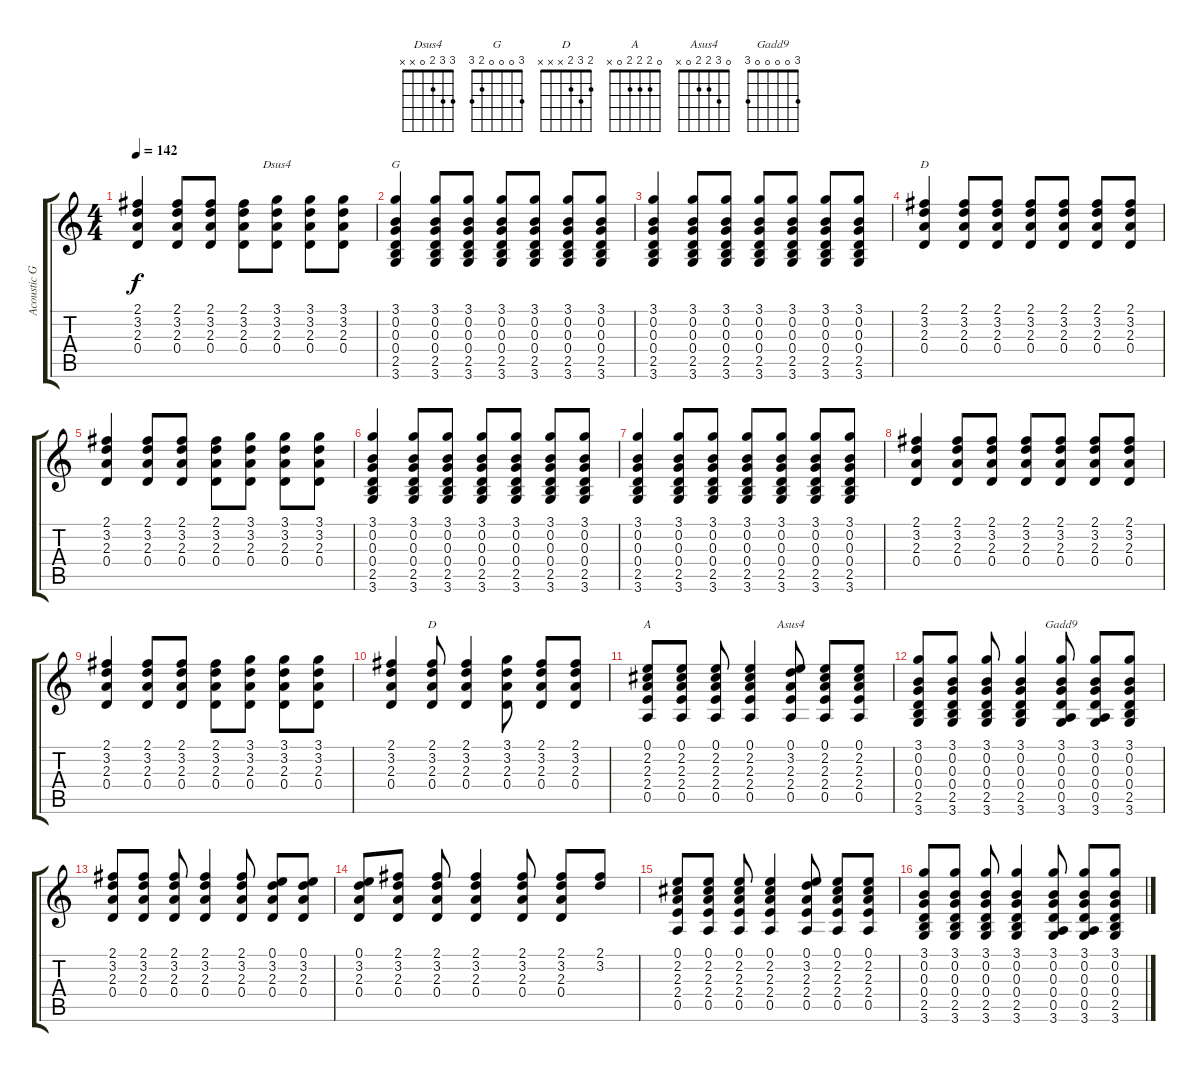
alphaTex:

\track ("Acoustic Guitar" "Acoustic G") {instrument acousticguitarsteel}
\staff {score tabs}
\tuning (E4 B3 G3 D3 A2 E2) {hide}
\chord ("Dsus4" 3 3 2 0 x x)
\chord ("G" 3 0 0 0 2 3)
\chord ("D" 2 3 2 0 x x)
\chord ("D" 2 3 2 x x x)
\chord ("A" 0 2 2 2 0 x)
\chord ("Asus4" 0 3 2 2 0 x)
\chord ("Gadd9" 3 0 0 0 0 3)
\ts (4 4)
\tempo 142
\clef g2
\ks c
(2.1 3.2 2.3 0.4).4{dy f} (2.1 3.2 2.3 0.4).8 (2.1 3.2 2.3 0.4).8 (2.1 3.2 2.3 0.4).8 (3.1 3.2 2.3 0.4).8{ch "Dsus4"} (3.1 3.2 2.3 0.4).8 (3.1 3.2 2.3 0.4).8 |
(3.1 0.2 0.3 0.4 2.5 3.6).4{ch "G"} (3.1 0.2 0.3 0.4 2.5 3.6).8 (3.1 0.2 0.3 0.4 2.5 3.6).8 (3.1 0.2 0.3 0.4 2.5 3.6).8 (3.1 0.2 0.3 0.4 2.5 3.6).8 (3.1 0.2 0.3 0.4 2.5 3.6).8 (3.1 0.2 0.3 0.4 2.5 3.6).8 |
(3.1 0.2 0.3 0.4 2.5 3.6).4 (3.1 0.2 0.3 0.4 2.5 3.6).8 (3.1 0.2 0.3 0.4 2.5 3.6).8 (3.1 0.2 0.3 0.4 2.5 3.6).8 (3.1 0.2 0.3 0.4 2.5 3.6).8 (3.1 0.2 0.3 0.4 2.5 3.6).8 (3.1 0.2 0.3 0.4 2.5 3.6).8 |
(2.1 3.2 2.3 0.4).4{ch "D"} (2.1 3.2 2.3 0.4).8 (2.1 3.2 2.3 0.4).8 (2.1 3.2 2.3 0.4).8 (2.1 3.2 2.3 0.4).8 (2.1 3.2 2.3 0.4).8 (2.1 3.2 2.3 0.4).8 |
(2.1 3.2 2.3 0.4).4 (2.1 3.2 2.3 0.4).8 (2.1 3.2 2.3 0.4).8 (2.1 3.2 2.3 0.4).8 (3.1 3.2 2.3 0.4).8 (3.1 3.2 2.3 0.4).8 (3.1 3.2 2.3 0.4).8 |
(3.1 0.2 0.3 0.4 2.5 3.6).4 (3.1 0.2 0.3 0.4 2.5 3.6).8 (3.1 0.2 0.3 0.4 2.5 3.6).8 (3.1 0.2 0.3 0.4 2.5 3.6).8 (3.1 0.2 0.3 0.4 2.5 3.6).8 (3.1 0.2 0.3 0.4 2.5 3.6).8 (3.1 0.2 0.3 0.4 2.5 3.6).8 |
(3.1 0.2 0.3 0.4 2.5 3.6).4 (3.1 0.2 0.3 0.4 2.5 3.6).8 (3.1 0.2 0.3 0.4 2.5 3.6).8 (3.1 0.2 0.3 0.4 2.5 3.6).8 (3.1 0.2 0.3 0.4 2.5 3.6).8 (3.1 0.2 0.3 0.4 2.5 3.6).8 (3.1 0.2 0.3 0.4 2.5 3.6).8 |
(2.1 3.2 2.3 0.4).4 (2.1 3.2 2.3 0.4).8 (2.1 3.2 2.3 0.4).8 (2.1 3.2 2.3 0.4).8 (2.1 3.2 2.3 0.4).8 (2.1 3.2 2.3 0.4).8 (2.1 3.2 2.3 0.4).8 |
(2.1 3.2 2.3 0.4).4 (2.1 3.2 2.3 0.4).8 (2.1 3.2 2.3 0.4).8 (2.1 3.2 2.3 0.4).8 (3.1 3.2 2.3 0.4).8 (3.1 3.2 2.3 0.4).8 (3.1 3.2 2.3 0.4).8 |
(2.1 3.2 2.3 0.4).4 (2.1 3.2 2.3 0.4).8{ch "D"} (2.1 3.2 2.3 0.4).4 (3.1 3.2 2.3 0.4).8 (2.1 3.2 2.3 0.4).8 (2.1 3.2 2.3 0.4).8 |
(0.1 2.2 2.3 2.4 0.5).8{ch "A"} (0.1 2.2 2.3 2.4 0.5).8 (0.1 2.2 2.3 2.4 0.5).8 (0.1 2.2 2.3 2.4 0.5).4 (0.1 3.2 2.3 2.4 0.5).8{ch "Asus4"} (0.1 2.2 2.3 2.4 0.5).8 (0.1 2.2 2.3 2.4 0.5).8 |
(3.1 0.2 0.3 0.4 2.5 3.6).8 (3.1 0.2 0.3 0.4 2.5 3.6).8 (3.1 0.2 0.3 0.4 2.5 3.6).8 (3.1 0.2 0.3 0.4 2.5 3.6).4 (3.1 0.2 0.3 0.4 0.5 3.6).8{ch "Gadd9"} (3.1 0.2 0.3 0.4 0.5 3.6).8 (3.1 0.2 0.3 0.4 2.5 3.6).8 |
(2.1 3.2 2.3 0.4).8 (2.1 3.2 2.3 0.4).8 (2.1 3.2 2.3 0.4).8 (2.1 3.2 2.3 0.4).4 (2.1 3.2 2.3 0.4).8 (0.1 3.2 2.3 0.4).8 (0.1 3.2 2.3 0.4).8 |
(0.1 3.2 2.3 0.4).8 (2.1 3.2 2.3 0.4).8 (2.1 3.2 2.3 0.4).8 (2.1 3.2 2.3 0.4).4 (2.1 3.2 2.3 0.4).8 (2.1 3.2 2.3 0.4).8 (2.1 3.2).8 |
(0.1 2.2 2.3 2.4 0.5).8 (0.1 2.2 2.3 2.4 0.5).8 (0.1 2.2 2.3 2.4 0.5).8 (0.1 2.2 2.3 2.4 0.5).4 (0.1 3.2 2.3 2.4 0.5).8 (0.1 2.2 2.3 2.4 0.5).8 (0.1 2.2 2.3 2.4 0.5).8 |
(3.1 0.2 0.3 0.4 2.5 3.6).8 (3.1 0.2 0.3 0.4 2.5 3.6).8 (3.1 0.2 0.3 0.4 2.5 3.6).8 (3.1 0.2 0.3 0.4 2.5 3.6).4 (3.1 0.2 0.3 0.4 0.5 3.6).8 (3.1 0.2 0.3 0.4 0.5 3.6).8 (3.1 0.2 0.3 0.4 2.5 3.6).8
